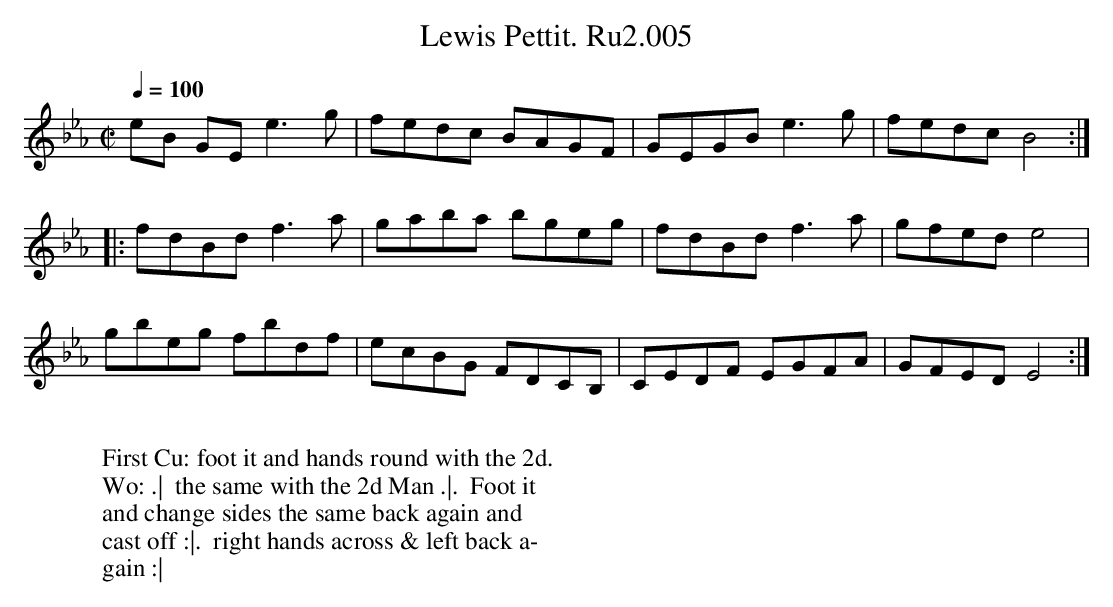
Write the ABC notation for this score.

X:1
T:Lewis Pettit. Ru2.005
L:1/8
M:C|
Q:1/4=100
K:Eb
eB GE e3g|fedc BAGF|GEGB e3g|fedc B4 :|
|:fdBd f3a|gaba bgeg|fdBd f3a|gfed e4|
gbeg fbdf|ecBG FDCB,|CEDF EGFA|GFED E4 :|
W:
W: First Cu: foot it and hands round with the 2d.
W: Wo: .|  the same with the 2d Man .|.  Foot it
W: and change sides the same back again and
W: cast off :|.  right hands across & left back a-
W: gain :|
